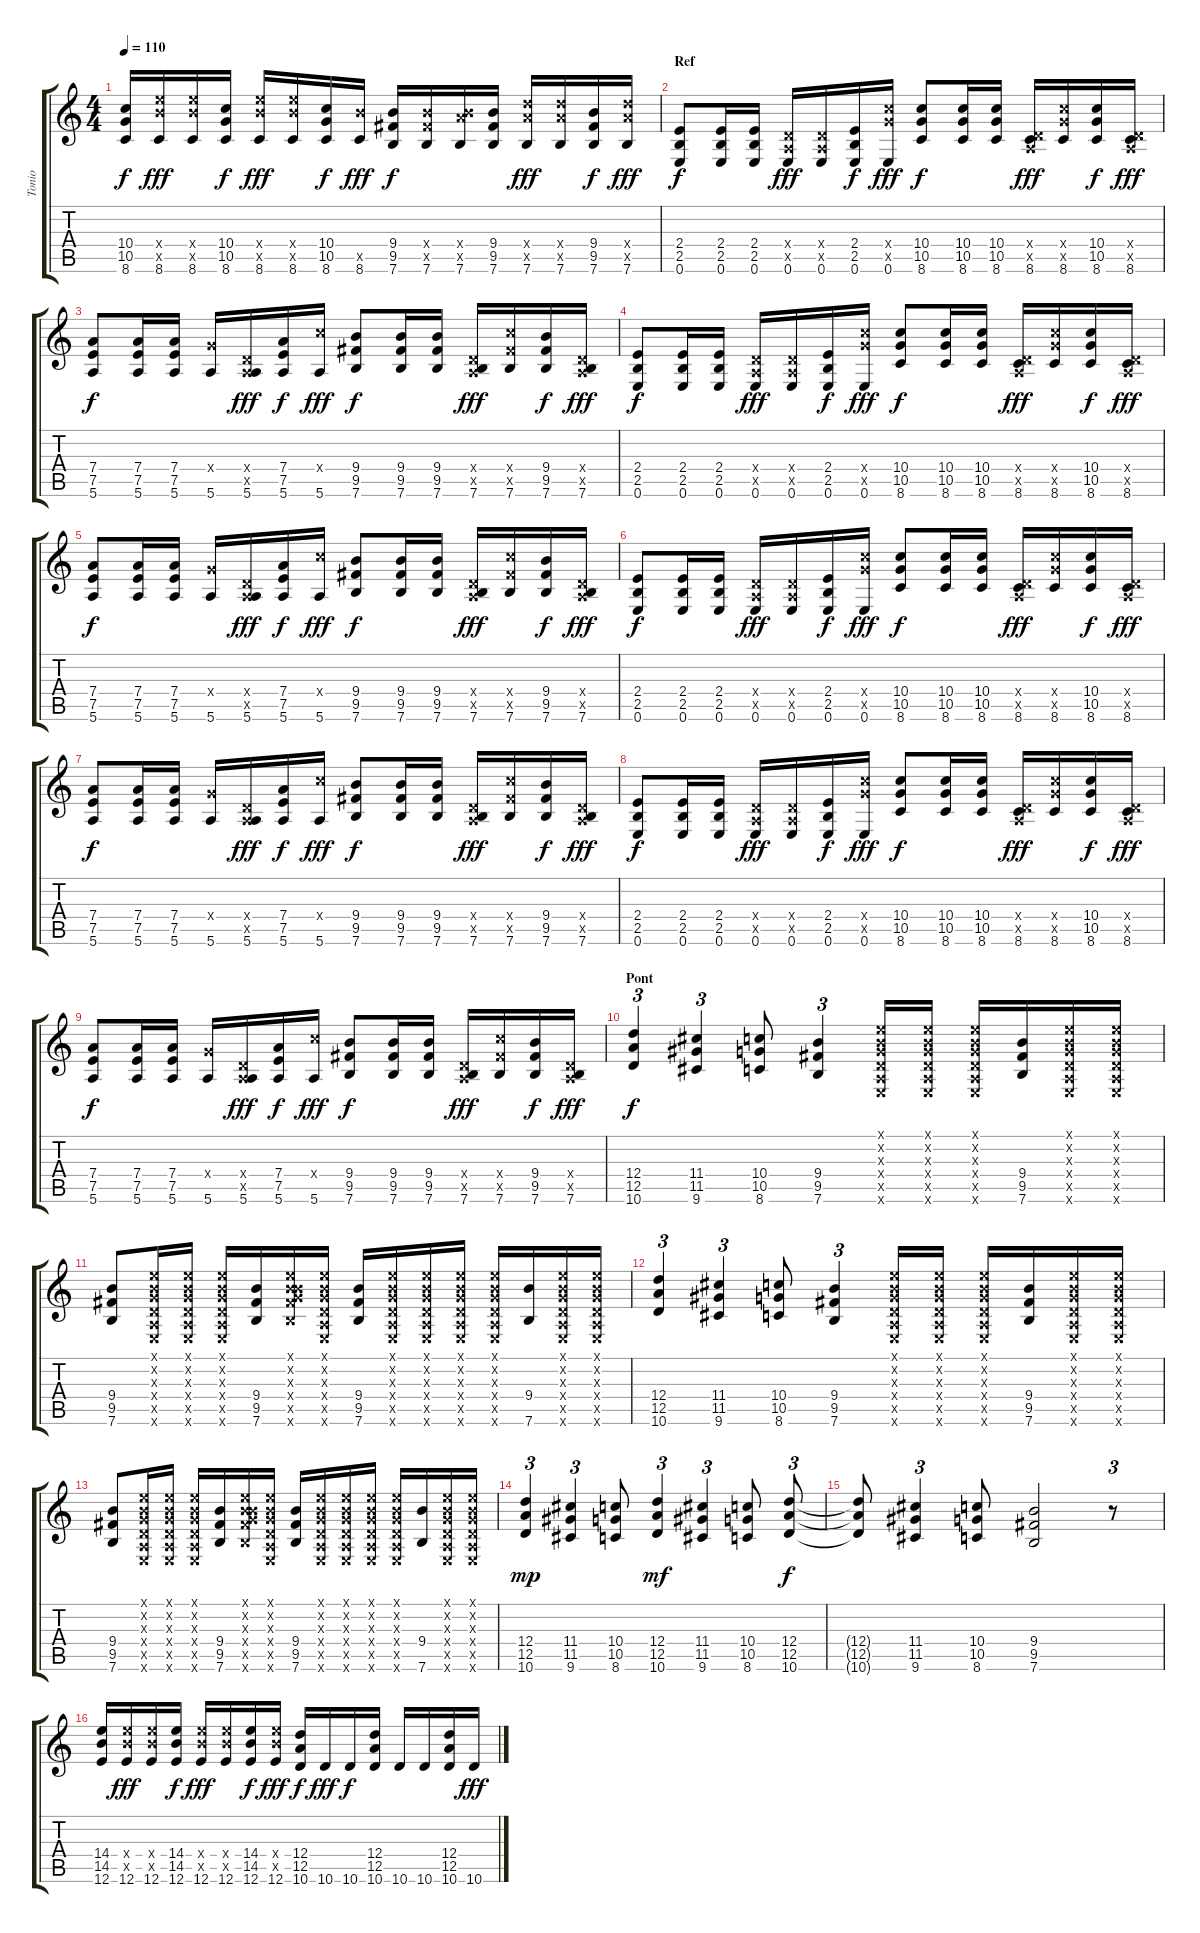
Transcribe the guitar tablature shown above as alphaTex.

\track ("Tonio" "Tonio") {instrument distortionguitar}
\staff {score tabs}
\tuning (E4 B3 G3 D3 A2 E2) {hide}
\ts (4 4)
\tempo 110
\clef g2
\ks c
(10.4 10.5 8.6).16{dy f} (14.4{x} 14.5{x} 8.6).16{dy fff} (14.4{x} 14.5{x} 8.6).16 (10.4 10.5 8.6).16{dy f} (14.4{x} 14.5{x} 8.6).16{dy fff} (14.4{x} 14.5{x} 8.6).16 (10.4 10.5 8.6).16{dy f} (14.5{x} 8.6).16{dy fff} (9.4 9.5 7.6).16{dy f} (9.4{x} 9.5{x} 7.6).16 (9.4{x} 12.5{x} 7.6).16 (9.4 9.5 7.6).16 (12.4{x} 12.5{x} 7.6).16{dy fff} (12.4{x} 12.5{x} 7.6).16 (9.4 9.5 7.6).16{dy f} (12.4{x} 12.5{x} 7.6).16{dy fff} |
\section ("" "Ref")
(2.4 2.5 0.6).8{dy f} (2.4 2.5 0.6).16 (2.4 2.5 0.6).16 (0.4{x} 0.5{x} 0.6).16{dy fff} (0.4{x} 0.5{x} 0.6).16 (2.4 2.5 0.6).16{dy f} (10.4{x} 10.5{x} 0.6).16{dy fff} (10.4 10.5 8.6).8{dy f} (10.4 10.5 8.6).16 (10.4 10.5 8.6).16 (0.4{x} 0.5{x} 8.6).16{dy fff} (10.4{x} 10.5{x} 8.6).16 (10.4 10.5 8.6).16{dy f} (0.4{x} 0.5{x} 8.6).16{dy fff} |
(7.4 7.5 5.6).8{dy f} (7.4 7.5 5.6).16 (7.4 7.5 5.6).16 (5.4{x} 5.6).16 (0.4{x} 0.5{x} 5.6).16{dy fff} (7.4 7.5 5.6).16{dy f} (10.4{x} 5.6).16{dy fff} (9.4 9.5 7.6).8{dy f} (9.4 9.5 7.6).16 (9.4 9.5 7.6).16 (0.4{x} 0.5{x} 7.6).16{dy fff} (10.4{x} 9.5{x} 7.6).16 (9.4 9.5 7.6).16{dy f} (0.4{x} 0.5{x} 7.6).16{dy fff} |
(2.4 2.5 0.6).8{dy f} (2.4 2.5 0.6).16 (2.4 2.5 0.6).16 (0.4{x} 0.5{x} 0.6).16{dy fff} (0.4{x} 0.5{x} 0.6).16 (2.4 2.5 0.6).16{dy f} (10.4{x} 10.5{x} 0.6).16{dy fff} (10.4 10.5 8.6).8{dy f} (10.4 10.5 8.6).16 (10.4 10.5 8.6).16 (0.4{x} 0.5{x} 8.6).16{dy fff} (10.4{x} 10.5{x} 8.6).16 (10.4 10.5 8.6).16{dy f} (0.4{x} 0.5{x} 8.6).16{dy fff} |
(7.4 7.5 5.6).8{dy f} (7.4 7.5 5.6).16 (7.4 7.5 5.6).16 (5.4{x} 5.6).16 (0.4{x} 0.5{x} 5.6).16{dy fff} (7.4 7.5 5.6).16{dy f} (10.4{x} 5.6).16{dy fff} (9.4 9.5 7.6).8{dy f} (9.4 9.5 7.6).16 (9.4 9.5 7.6).16 (0.4{x} 0.5{x} 7.6).16{dy fff} (10.4{x} 9.5{x} 7.6).16 (9.4 9.5 7.6).16{dy f} (0.4{x} 0.5{x} 7.6).16{dy fff} |
(2.4 2.5 0.6).8{dy f} (2.4 2.5 0.6).16 (2.4 2.5 0.6).16 (0.4{x} 0.5{x} 0.6).16{dy fff} (0.4{x} 0.5{x} 0.6).16 (2.4 2.5 0.6).16{dy f} (10.4{x} 10.5{x} 0.6).16{dy fff} (10.4 10.5 8.6).8{dy f} (10.4 10.5 8.6).16 (10.4 10.5 8.6).16 (0.4{x} 0.5{x} 8.6).16{dy fff} (10.4{x} 10.5{x} 8.6).16 (10.4 10.5 8.6).16{dy f} (0.4{x} 0.5{x} 8.6).16{dy fff} |
(7.4 7.5 5.6).8{dy f} (7.4 7.5 5.6).16 (7.4 7.5 5.6).16 (5.4{x} 5.6).16 (0.4{x} 0.5{x} 5.6).16{dy fff} (7.4 7.5 5.6).16{dy f} (10.4{x} 5.6).16{dy fff} (9.4 9.5 7.6).8{dy f} (9.4 9.5 7.6).16 (9.4 9.5 7.6).16 (0.4{x} 0.5{x} 7.6).16{dy fff} (10.4{x} 9.5{x} 7.6).16 (9.4 9.5 7.6).16{dy f} (0.4{x} 0.5{x} 7.6).16{dy fff} |
(2.4 2.5 0.6).8{dy f} (2.4 2.5 0.6).16 (2.4 2.5 0.6).16 (0.4{x} 0.5{x} 0.6).16{dy fff} (0.4{x} 0.5{x} 0.6).16 (2.4 2.5 0.6).16{dy f} (10.4{x} 10.5{x} 0.6).16{dy fff} (10.4 10.5 8.6).8{dy f} (10.4 10.5 8.6).16 (10.4 10.5 8.6).16 (0.4{x} 0.5{x} 8.6).16{dy fff} (10.4{x} 10.5{x} 8.6).16 (10.4 10.5 8.6).16{dy f} (0.4{x} 0.5{x} 8.6).16{dy fff} |
(7.4 7.5 5.6).8{dy f} (7.4 7.5 5.6).16 (7.4 7.5 5.6).16 (5.4{x} 5.6).16 (0.4{x} 0.5{x} 5.6).16{dy fff} (7.4 7.5 5.6).16{dy f} (10.4{x} 5.6).16{dy fff} (9.4 9.5 7.6).8{dy f} (9.4 9.5 7.6).16 (9.4 9.5 7.6).16 (0.4{x} 0.5{x} 7.6).16{dy fff} (10.4{x} 9.5{x} 7.6).16 (9.4 9.5 7.6).16{dy f} (0.4{x} 0.5{x} 7.6).16{dy fff} |
\section ("" "Pont")
(12.4 12.5 10.6).4{tu (3 2) dy f} (11.4 11.5 9.6).4{tu (3 2)} (10.4 10.5 8.6).8 (9.4 9.5 7.6).4{tu (3 2)} (0.1{x} 0.2{x} 0.3{x} 0.4{x} 0.5{x} 0.6{x}).16 (0.1{x} 0.2{x} 0.3{x} 0.4{x} 0.5{x} 0.6{x}).16 (0.1{x} 0.2{x} 0.3{x} 0.4{x} 0.5{x} 0.6{x}).16 (9.4 9.5 7.6).16 (0.1{x} 0.2{x} 0.3{x} 0.4{x} 0.5{x} 0.6{x}).16 (0.1{x} 0.2{x} 0.3{x} 0.4{x} 0.5{x} 0.6{x}).16 |
(9.4 9.5 7.6).8 (0.1{x} 0.2{x} 0.3{x} 0.4{x} 0.5{x} 0.6{x}).16 (0.1{x} 0.2{x} 0.3{x} 0.4{x} 0.5{x} 0.6{x}).16 (0.1{x} 0.2{x} 0.3{x} 0.4{x} 0.5{x} 0.6{x}).16 (9.4 9.5 7.6).16 (0.1{x} 0.2{x} 0.3{x} 9.4{x} 9.5{x} 7.6{x}).16 (0.1{x} 0.2{x} 0.3{x} 0.4{x} 0.5{x} 0.6{x}).16 (9.4 9.5 7.6).16 (0.1{x} 0.2{x} 0.3{x} 0.4{x} 0.5{x} 0.6{x}).16 (0.1{x} 0.2{x} 0.3{x} 0.4{x} 0.5{x} 0.6{x}).16 (0.1{x} 0.2{x} 0.3{x} 0.4{x} 0.5{x} 0.6{x}).16 (0.1{x} 0.2{x} 0.3{x} 0.4{x} 0.5{x} 0.6{x}).16 (9.4 7.6).16 (0.1{x} 0.2{x} 0.3{x} 0.4{x} 0.5{x} 0.6{x}).16 (0.1{x} 0.2{x} 0.3{x} 0.4{x} 0.5{x} 0.6{x}).16 |
(12.4 12.5 10.6).4{tu (3 2)} (11.4 11.5 9.6).4{tu (3 2)} (10.4 10.5 8.6).8 (9.4 9.5 7.6).4{tu (3 2)} (0.1{x} 0.2{x} 0.3{x} 0.4{x} 0.5{x} 0.6{x}).16 (0.1{x} 0.2{x} 0.3{x} 0.4{x} 0.5{x} 0.6{x}).16 (0.1{x} 0.2{x} 0.3{x} 0.4{x} 0.5{x} 0.6{x}).16 (9.4 9.5 7.6).16 (0.1{x} 0.2{x} 0.3{x} 0.4{x} 0.5{x} 0.6{x}).16 (0.1{x} 0.2{x} 0.3{x} 0.4{x} 0.5{x} 0.6{x}).16 |
(9.4 9.5 7.6).8 (0.1{x} 0.2{x} 0.3{x} 0.4{x} 0.5{x} 0.6{x}).16 (0.1{x} 0.2{x} 0.3{x} 0.4{x} 0.5{x} 0.6{x}).16 (0.1{x} 0.2{x} 0.3{x} 0.4{x} 0.5{x} 0.6{x}).16 (9.4 9.5 7.6).16 (0.1{x} 0.2{x} 0.3{x} 9.4{x} 9.5{x} 7.6{x}).16 (0.1{x} 0.2{x} 0.3{x} 0.4{x} 0.5{x} 0.6{x}).16 (9.4 9.5 7.6).16 (0.1{x} 0.2{x} 0.3{x} 0.4{x} 0.5{x} 0.6{x}).16 (0.1{x} 0.2{x} 0.3{x} 0.4{x} 0.5{x} 0.6{x}).16 (0.1{x} 0.2{x} 0.3{x} 0.4{x} 0.5{x} 0.6{x}).16 (0.1{x} 0.2{x} 0.3{x} 0.4{x} 0.5{x} 0.6{x}).16 (9.4 7.6).16 (0.1{x} 0.2{x} 0.3{x} 0.4{x} 0.5{x} 0.6{x}).16 (0.1{x} 0.2{x} 0.3{x} 0.4{x} 0.5{x} 0.6{x}).16 |
(12.4 12.5 10.6).4{tu (3 2) dy mp} (11.4 11.5 9.6).4{tu (3 2)} (10.4 10.5 8.6).8 (12.4 12.5 10.6).4{tu (3 2) dy mf} (11.4 11.5 9.6).4{tu (3 2)} (10.4 10.5 8.6).8 (12.4 12.5 10.6).8{tu (3 2) dy f} |
(12.4{t} 12.5{t} 10.6{t}).8 (11.4 11.5 9.6).4{tu (3 2)} (10.4 10.5 8.6).8 (9.4 9.5 7.6).2 r.8{tu (3 2)} |
(14.4 14.5 12.6).16 (14.4{x} 14.5{x} 12.6).16{dy fff} (14.4{x} 14.5{x} 12.6).16 (14.4 14.5 12.6).16{dy f} (14.4{x} 14.5{x} 12.6).16{dy fff} (14.4{x} 14.5{x} 12.6).16 (14.4 14.5 12.6).16{dy f} (14.4{x} 14.5{x} 12.6).16{dy fff} (12.4 12.5 10.6).16{dy f} 10.6.16{dy fff} 10.6.16{dy f} (12.4 12.5 10.6).16 10.6.16 10.6.16 (12.4 12.5 10.6).16 10.6.16{dy fff}
